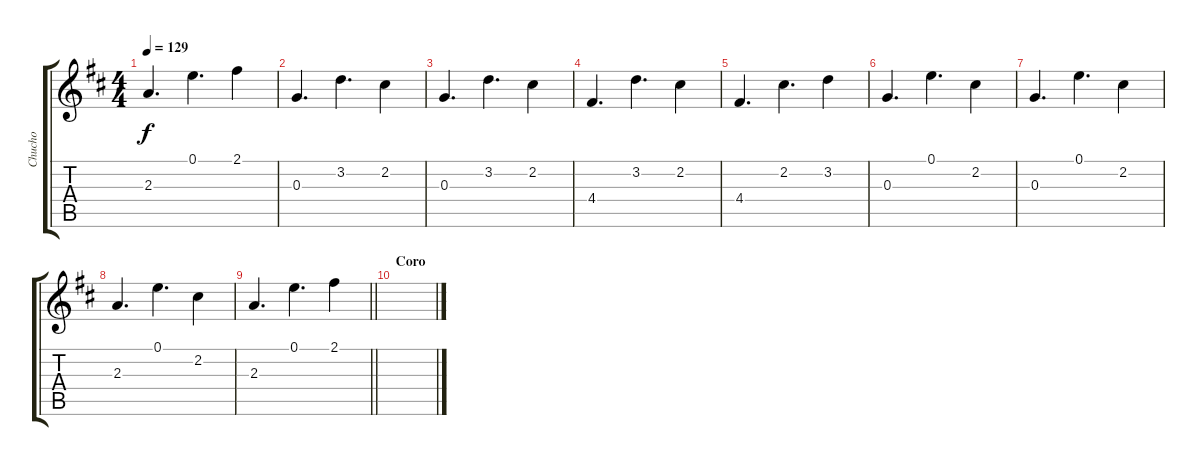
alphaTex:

\track ("Chucho" "Chucho") {instrument glockenspiel}
\staff {score tabs}
\tuning (E5 B4 G4 D4 A3 E3) {hide}
\ts (4 4)
\tempo 129
\clef g2
\ks d
2.3.4{d dy f} 0.1.4{d} 2.1.4 |
0.3.4{d} 3.2.4{d} 2.2.4 |
0.3.4{d} 3.2.4{d} 2.2.4 |
4.4.4{d} 3.2.4{d} 2.2.4 |
4.4.4{d} 2.2.4{d} 3.2.4 |
0.3.4{d} 0.1.4{d} 2.2.4 |
0.3.4{d} 0.1.4{d} 2.2.4 |
2.3.4{d} 0.1.4{d} 2.2.4 |
\barLineRight lightlight
2.3.4{d} 0.1.4{d} 2.1.4 |
\section ("" "Coro")
